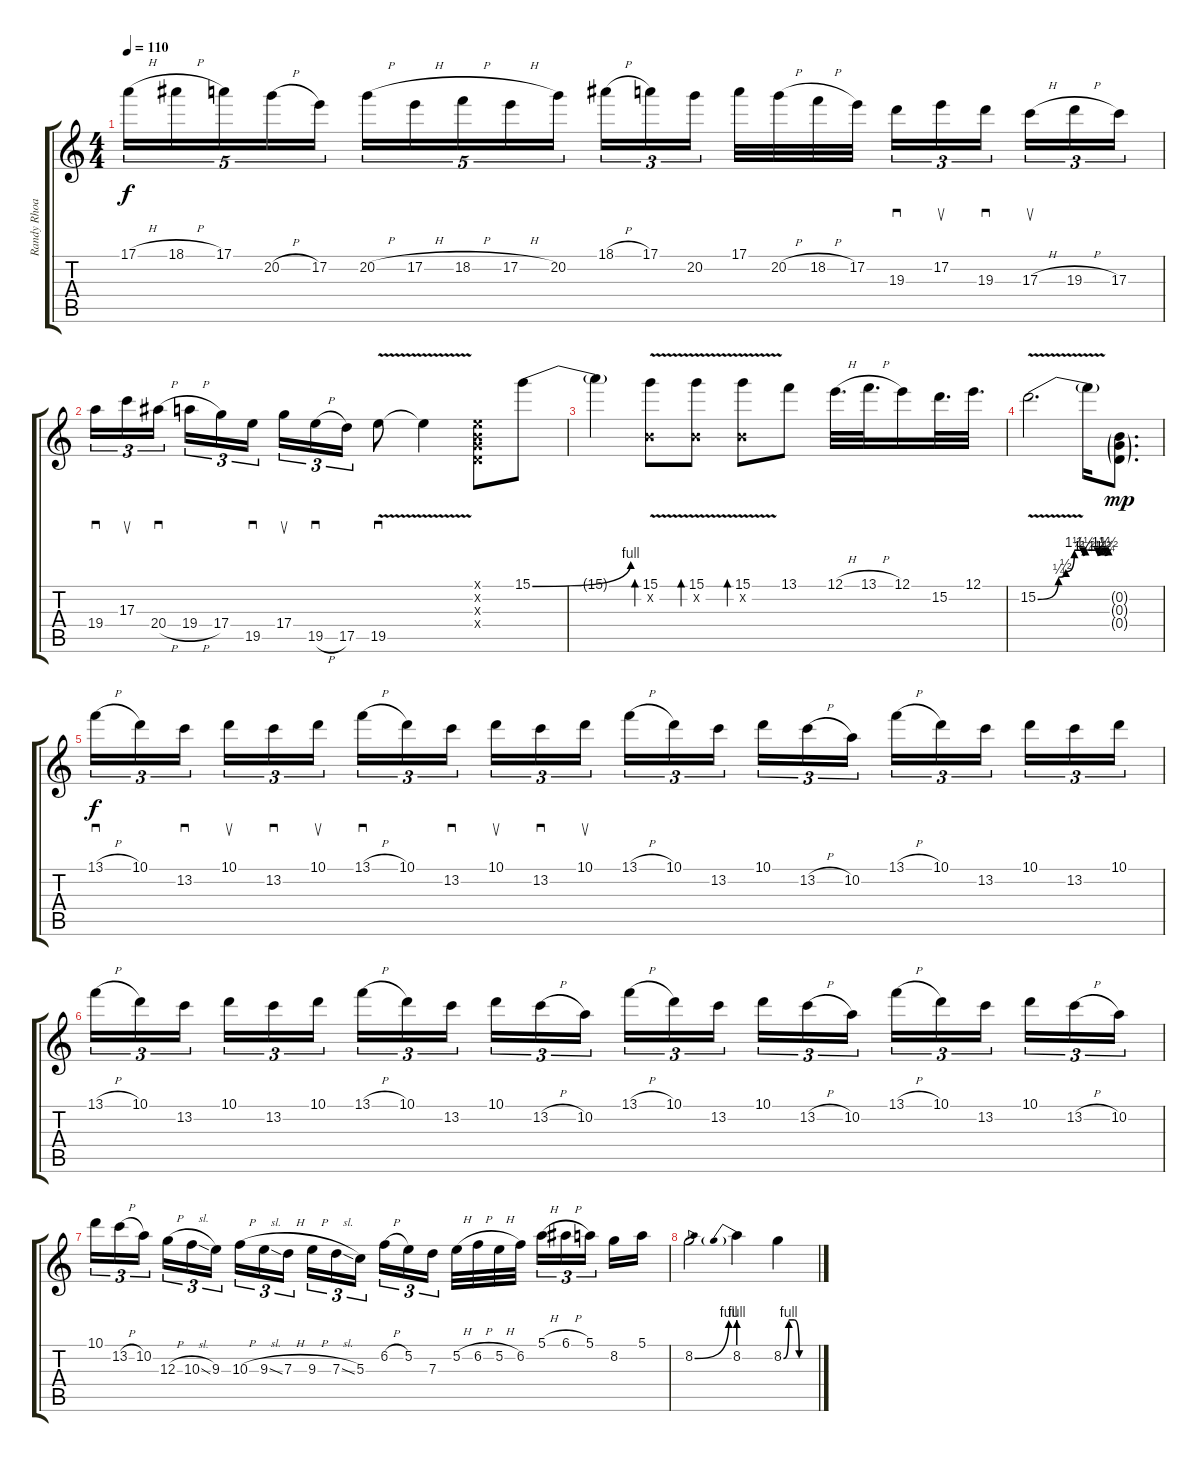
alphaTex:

\track ("Randy Rhoads (Solo)" "Randy Rhoa") {instrument distortionguitar}
\staff {score tabs}
\tuning (E4 B3 G3 D3 A2 E2) {hide}
\ts (4 4)
\tempo 110
\clef g2
\ks c
17.1{h}.16{tu (5 4) dy f} 18.1{h}.16{tu (5 4)} 17.1.16{tu (5 4)} 20.2{h}.16{tu (5 4)} 17.2.16{tu (5 4)} 20.2{h}.16{tu (5 4)} 17.2{h}.16{tu (5 4)} 18.2{h}.16{tu (5 4)} 17.2{h}.16{tu (5 4)} 20.2.16{tu (5 4)} 18.1{h}.16{tu (3 2)} 17.1.16{tu (3 2)} 20.2.16{tu (3 2) beam splitsecondary} 17.1.32 20.2{h}.32 18.2{h}.32 17.2.32 19.3.16{sd tu (3 2)} 17.2.16{su tu (3 2)} 19.3.16{sd tu (3 2) beam splitsecondary} 17.3{h}.16{su tu (3 2)} 19.3{h}.16{tu (3 2)} 17.3.16{tu (3 2)} |
19.4.16{sd tu (3 2)} 17.3.16{su tu (3 2)} 20.4{h}.16{sd tu (3 2) beam splitsecondary} 19.4{h}.16{tu (3 2)} 17.4.16{tu (3 2)} 19.5.16{sd tu (3 2)} 17.4.16{su tu (3 2)} 19.5{h}.16{sd tu (3 2)} 17.5.16{tu (3 2)} 19.5{v}.8{sd} 19.5{t}.4 (0.1{x} 0.2{x} 0.3{x} 0.4{x}).8 15.1{be (bend 0 0 60 4)}.8 |
15.1{t}.4 (15.1{v} 0.2{v x}).8{bd 240} (15.1{v} 0.2{v x}).8{bd 240} (15.1{v} 0.2{v x}).8{bd 240} 13.1.8 12.1{h}.32{d} 13.1{h}.32{d} 12.1.16 15.2.32{d} 12.1.32{d} |
15.2{be (custom 0 0 17 1 23 2 30 6 34 6 37 5 39 6 41 6 45 6 47 6 49 5 52 6 55 5 58 6 60 6) v}.2{d} 15.2{t}.16 (0.2{g} 0.3{g} 0.4{g}).8{d dy mp} |
13.1{h}.16{sd tu (3 2) dy f} 10.1.16{tu (3 2)} 13.2.16{sd tu (3 2) beam splitsecondary} 10.1.16{su tu (3 2)} 13.2.16{sd tu (3 2)} 10.1.16{su tu (3 2)} 13.1{h}.16{sd tu (3 2)} 10.1.16{tu (3 2)} 13.2.16{sd tu (3 2) beam splitsecondary} 10.1.16{su tu (3 2)} 13.2.16{sd tu (3 2)} 10.1.16{su tu (3 2)} 13.1{h}.16{tu (3 2)} 10.1.16{tu (3 2)} 13.2.16{tu (3 2) beam splitsecondary} 10.1.16{tu (3 2)} 13.2{h}.16{tu (3 2)} 10.2.16{tu (3 2)} 13.1{h}.16{tu (3 2)} 10.1.16{tu (3 2)} 13.2.16{tu (3 2) beam splitsecondary} 10.1.16{tu (3 2)} 13.2.16{tu (3 2)} 10.1.16{tu (3 2)} |
13.1{h}.16{tu (3 2)} 10.1.16{tu (3 2)} 13.2.16{tu (3 2) beam splitsecondary} 10.1.16{tu (3 2)} 13.2.16{tu (3 2)} 10.1.16{tu (3 2)} 13.1{h}.16{tu (3 2)} 10.1.16{tu (3 2)} 13.2.16{tu (3 2) beam splitsecondary} 10.1.16{tu (3 2)} 13.2{h}.16{tu (3 2)} 10.2.16{tu (3 2)} 13.1{h}.16{tu (3 2)} 10.1.16{tu (3 2)} 13.2.16{tu (3 2) beam splitsecondary} 10.1.16{tu (3 2)} 13.2{h}.16{tu (3 2)} 10.2.16{tu (3 2)} 13.1{h}.16{tu (3 2)} 10.1.16{tu (3 2)} 13.2.16{tu (3 2) beam splitsecondary} 10.1.16{tu (3 2)} 13.2{h}.16{tu (3 2)} 10.2.16{tu (3 2)} |
10.1.16{tu (3 2)} 13.2{h}.16{tu (3 2)} 10.2.16{tu (3 2) beam splitsecondary} 12.3{h}.16{tu (3 2)} 10.3{sl}.16{tu (3 2)} 9.3.16{tu (3 2)} 10.3{h}.16{tu (3 2)} 9.3{sl}.16{tu (3 2)} 7.3{h}.16{tu (3 2) beam splitsecondary} 9.3{h}.16{tu (3 2)} 7.3{sl}.16{tu (3 2)} 5.3.16{tu (3 2)} 6.2{h}.16{tu (3 2)} 5.2.16{tu (3 2)} 7.3.16{tu (3 2) beam splitsecondary} 5.2{h}.32 6.2{h}.32 5.2{h}.32 6.2.32 5.1{h}.16{tu (3 2)} 6.1{h}.16{tu (3 2)} 5.1.16{tu (3 2) beam splitsecondary} 8.2.16 5.1.16 |
8.2{be (bend 0 0 60 4)}.2 8.2{be (prebend 0 4 60 4)}.4 8.2{be (custom 0 0 10 4 20 4 30 0 60 0)}.4
